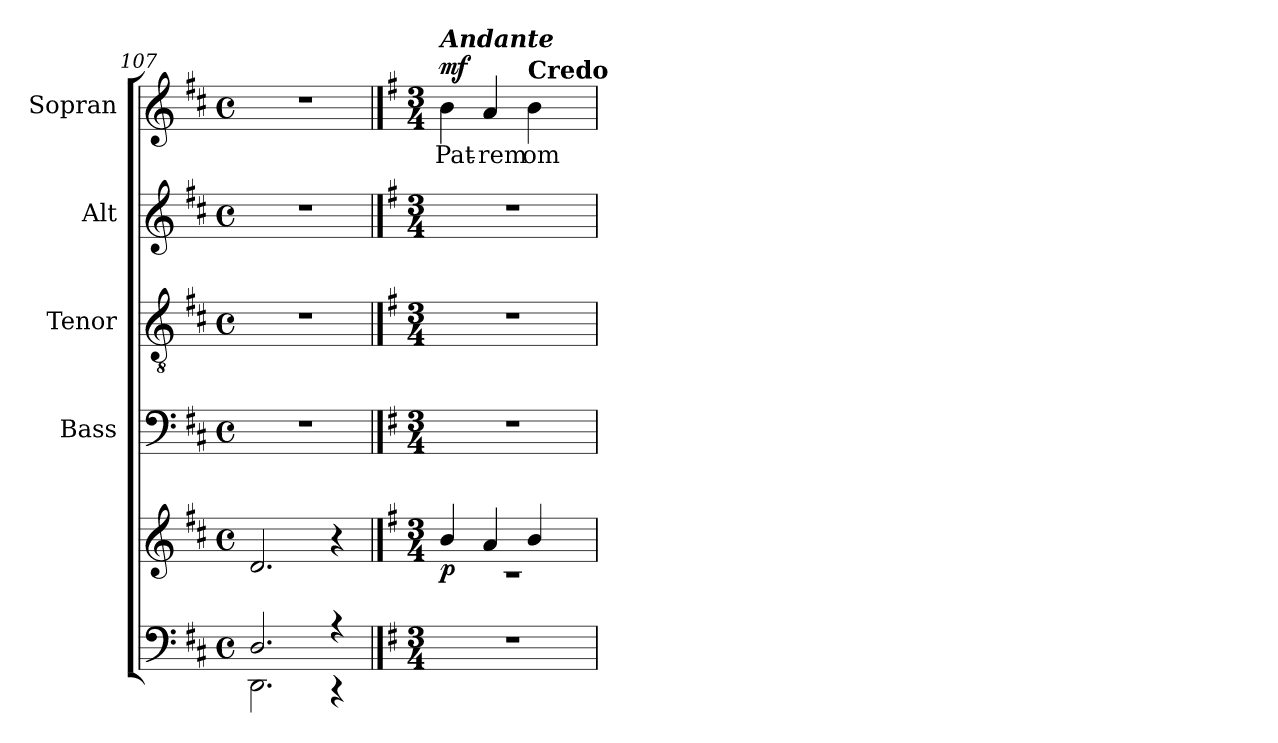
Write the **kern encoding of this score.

**kern	**kern	**dynam	**kern	**kern	**kern	**kern	**text	**dynam
*part5	*part5	*part5	*part4	*part3	*part2	*part1	*part1	*part1
*staff6	*staff5	*staff5/6	*staff4	*staff3	*staff2	*staff1	*staff1	*staff1
*	*	*	*I"Bass	*I"Tenor	*I"Alt	*I"Sopran	*	*
*	*	*	*I'B.	*I'T.	*I'A.	*I'S.	*	*
*clefF4	*clefG2	*	*clefF4	*clefGv2	*clefG2	*clefG2	*	*
*k[f#c#]	*k[f#c#]	*	*k[f#c#]	*k[f#c#]	*k[f#c#]	*k[f#c#]	*	*
*D:	*D:	*	*D:	*D:	*D:	*D:	*	*
*M4/4	*M4/4	*	*M4/4	*M4/4	*M4/4	*M4/4	*	*
*met(c)	*met(c)	*	*met(c)	*met(c)	*met(c)	*met(c)	*	*
=107	=107	=107	=107	=107	=107	=107	=107	=107
*^	*	*	*	*	*	*	*	*
2.D/	2.DD\	2.d/	.	1r	1r	1r	1r	.	.
4r	4r	4r	.	.	.	.	.	.	.
*v	*v	*	*	*	*	*	*	*	*
!!LO:LB:g=z
==108	==108	==108	==108	==108	==108	==108	==108	==108
*k[f#]	*k[f#]	*	*k[f#]	*k[f#]	*k[f#]	*k[f#]	*	*
*G:	*G:	*	*G:	*G:	*G:	*G:	*	*
*M3/4	*M3/4	*	*M3/4	*M3/4	*M3/4	*M3/4	*	*
*^	*^	*	*	*	*	*	*	*
!	!	!	!	!	!	!	!	!LO:TX:a:Bi:t=Andante	!	!
!	!	!	!LO:N:vis=1	!LO:DY:b	!	!	!	!	!LO:LY:b	!LO:DY:a
*v	*v	*	*	*	*	*	*	*	*	*
2.r	4b/	2.rc	p	2.r	2.r	2.r	4b\	Pat-	mf
!	!	!	!	!	!	!	!	!LO:LY:b	!
.	4a/	.	.	.	.	.	4a/	-rem	.
!	!	!	!	!	!	!	!LO:TX:a:B:t=Credo	!	!
!	!	!	!	!	!	!	!	!LO:LY:b	!
.	4b/	.	.	.	.	.	4b\	om-	.
*	*v	*v	*	*	*	*	*	*	*
=	=	=	=	=	=	=	=	=
*-	*-	*-	*-	*-	*-	*-	*-	*-
